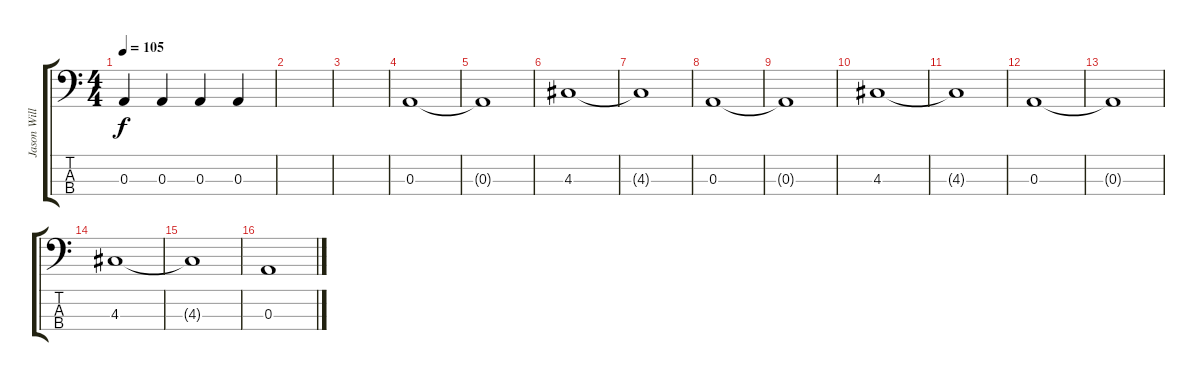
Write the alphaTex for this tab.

\track ("Jason William Walton" "Jason Will") {instrument electricbassfinger}
\staff {score tabs}
\tuning (G2 D2 A1 E1) {hide}
\ts (4 4)
\tempo 105
\clef f4
\ks c
0.3.4{dy f} 0.3.4 0.3.4 0.3.4 |
|
|
0.3.1 |
0.3{t}.1 |
4.3.1 |
4.3{t}.1 |
0.3.1 |
0.3{t}.1 |
4.3.1 |
4.3{t}.1 |
0.3.1 |
0.3{t}.1 |
4.3.1 |
4.3{t}.1 |
0.3.1
